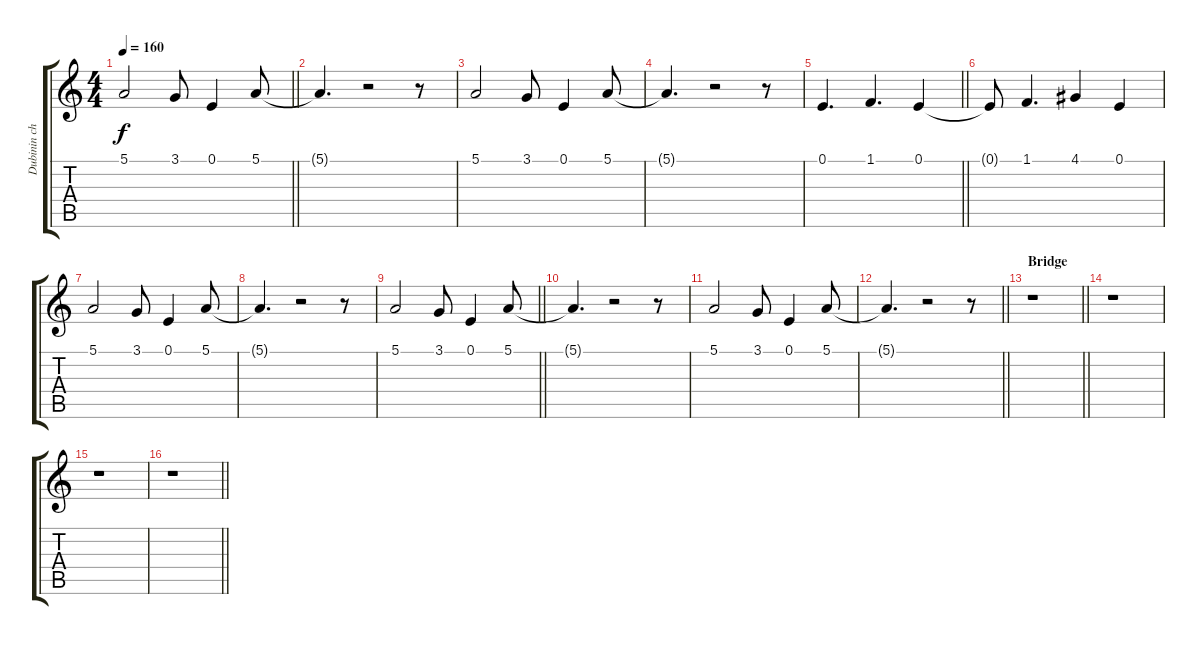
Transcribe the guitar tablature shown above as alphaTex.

\track ("Dubinin chant" "Dubinin ch") {instrument musicbox}
\staff {score tabs}
\tuning (E4 B3 G3 D3 A2 E2) {hide}
\ts (4 4)
\tempo 160
\clef g2
\barLineRight lightlight
\ks c
5.1.2{dy f} 3.1.8 0.1.4 5.1.8 |
5.1{t}.4{d} r.2 r.8 |
5.1.2 3.1.8 0.1.4 5.1.8 |
5.1{t}.4{d} r.2 r.8 |
\barLineRight lightlight
0.1.4{d} 1.1.4{d} 0.1.4 |
0.1{t}.8 1.1.4{d} 4.1.4 0.1.4 |
5.1.2 3.1.8 0.1.4 5.1.8 |
5.1{t}.4{d} r.2 r.8 |
\barLineRight lightlight
5.1.2 3.1.8 0.1.4 5.1.8 |
5.1{t}.4{d} r.2 r.8 |
5.1.2 3.1.8 0.1.4 5.1.8 |
\barLineRight lightlight
5.1{t}.4{d} r.2 r.8 |
\section ("" "Bridge")
\barLineRight lightlight
r.1 |
r.1 |
r.1 |
\barLineRight lightlight
r.1
